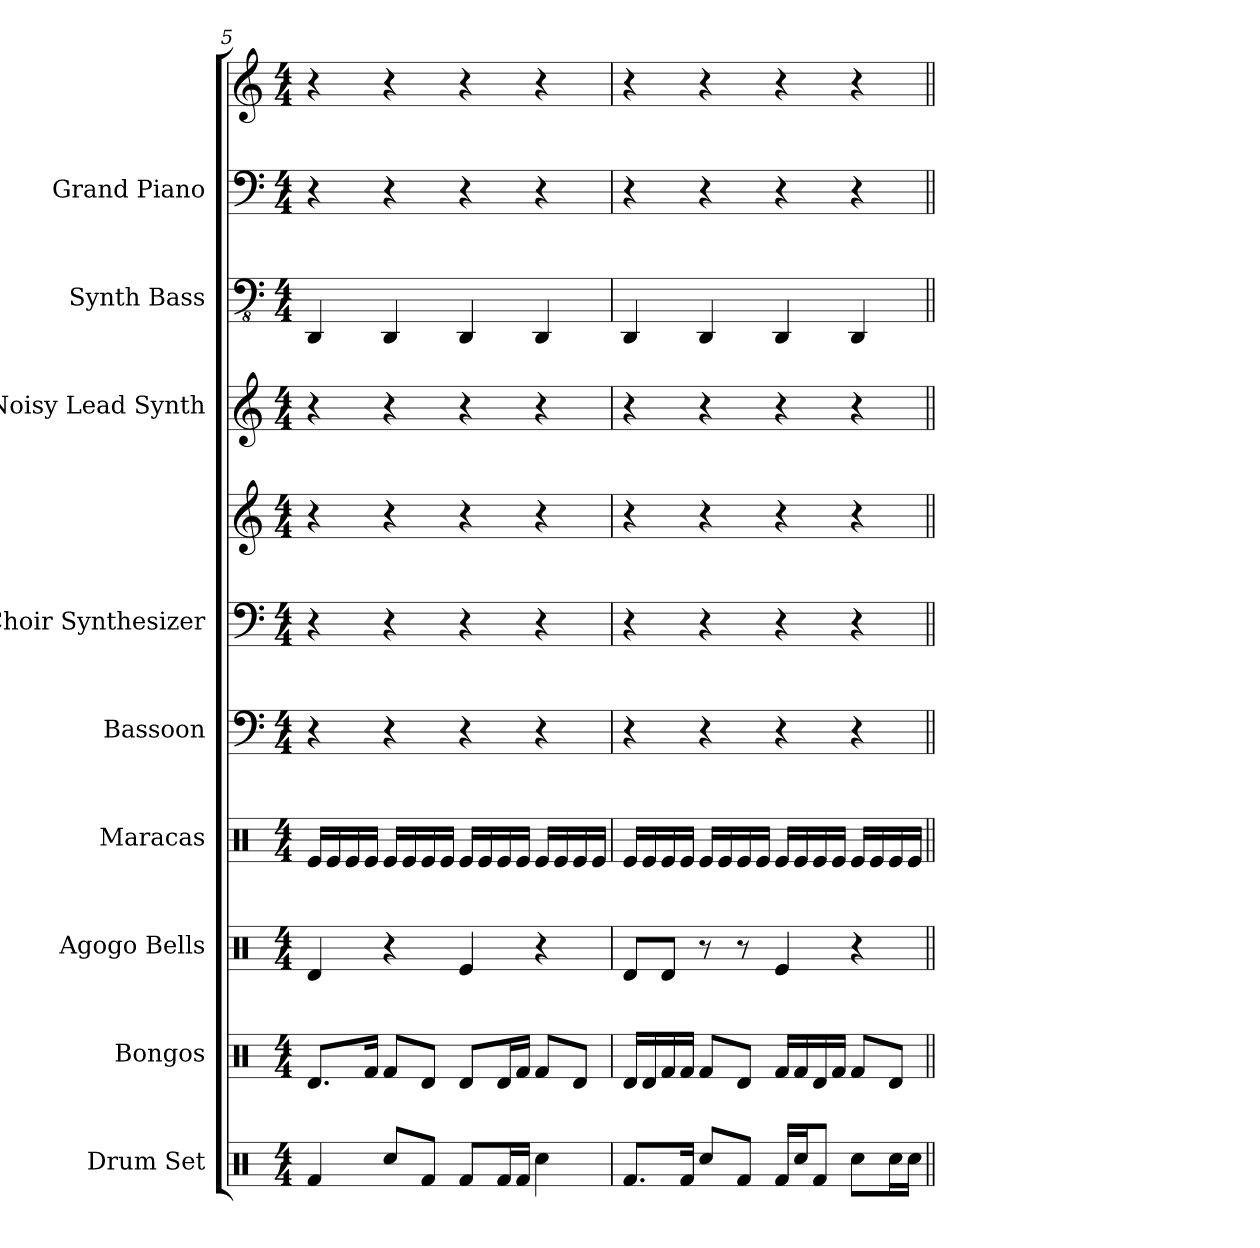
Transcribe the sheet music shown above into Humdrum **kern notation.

**kern	**kern	**kern	**kern	**kern	**kern	**kern	**kern	**kern	**kern	**kern
*part9	*part8	*part7	*part6	*part5	*part4	*part4	*part3	*part2	*part1	*part1
*staff11	*staff10	*staff9	*staff8	*staff7	*staff6	*staff5	*staff4	*staff3	*staff2	*staff1
*I"Drum Set	*I"Bongos	*I"Agogo Bells	*I"Maracas	*I"Bassoon	*I"Choir Synthesizer	*	*I"Noisy Lead Synth	*I"Synth Bass	*I"Grand Piano	*
*I'Drums	*I'Bongo	*I'Ago.	*I'Mrcs	*I'Bsn.	*I'Synth.	*	*I'Nsy. LS	*	*I'Pno.	*
*clefX	*clefX	*clefX	*clefX	*clefF4	*clefF4	*clefG2	*clefG2	*clefFv4	*clefF4	*clefG2
*k[]	*k[]	*k[]	*k[]	*k[]	*k[]	*k[]	*k[]	*k[]	*k[]	*k[]
*M4/4	*M4/4	*M4/4	*M4/4	*M4/4	*M4/4	*M4/4	*M4/4	*M4/4	*M4/4	*M4/4
=5	=5	=5	=5	=5	=5	=5	=5	=5	=5	=5
4Rf	8.RdL	4Rd	16ReLL	4r	4r	4r	4r	4DDD	4r	4r
.	.	.	16Re	.	.	.	.	.	.	.
.	.	.	16Re	.	.	.	.	.	.	.
.	16RfJk	.	16ReJJ	.	.	.	.	.	.	.
8RccL	8RfL	4r	16ReLL	4r	4r	4r	4r	4DDD	4r	4r
.	.	.	16Re	.	.	.	.	.	.	.
8RfJ	8RdJ	.	16Re	.	.	.	.	.	.	.
.	.	.	16ReJJ	.	.	.	.	.	.	.
8RfL	8RdL	4Re	16ReLL	4r	4r	4r	4r	4DDD	4r	4r
.	.	.	16Re	.	.	.	.	.	.	.
16RfL	16RdL	.	16Re	.	.	.	.	.	.	.
16RfJJ	16RfJJ	.	16ReJJ	.	.	.	.	.	.	.
4Rcc	8RfL	4r	16ReLL	4r	4r	4r	4r	4DDD	4r	4r
.	.	.	16Re	.	.	.	.	.	.	.
.	8RdJ	.	16Re	.	.	.	.	.	.	.
.	.	.	16ReJJ	.	.	.	.	.	.	.
=6	=6	=6	=6	=6	=6	=6	=6	=6	=6	=6
8.RfL	16RdLL	8RdL	16ReLL	4r	4r	4r	4r	4DDD	4r	4r
.	16Rd	.	16Re	.	.	.	.	.	.	.
.	16Rf	8RdJ	16Re	.	.	.	.	.	.	.
16RfJk	16RfJJ	.	16ReJJ	.	.	.	.	.	.	.
8RccL	8RfL	8r	16ReLL	4r	4r	4r	4r	4DDD	4r	4r
.	.	.	16Re	.	.	.	.	.	.	.
8RfJ	8RdJ	8r	16Re	.	.	.	.	.	.	.
.	.	.	16ReJJ	.	.	.	.	.	.	.
16RfLL	16RfLL	4Re	16ReLL	4r	4r	4r	4r	4DDD	4r	4r
16RccJ	16Rf	.	16Re	.	.	.	.	.	.	.
8RfJ	16Rd	.	16Re	.	.	.	.	.	.	.
.	16RfJJ	.	16ReJJ	.	.	.	.	.	.	.
8RccL	8RfL	4r	16ReLL	4r	4r	4r	4r	4DDD	4r	4r
.	.	.	16Re	.	.	.	.	.	.	.
16RccL	8RdJ	.	16Re	.	.	.	.	.	.	.
16RccJJ	.	.	16ReJJ	.	.	.	.	.	.	.
=||	=||	=||	=||	=||	=||	=||	=||	=||	=||	=||
*-	*-	*-	*-	*-	*-	*-	*-	*-	*-	*-
